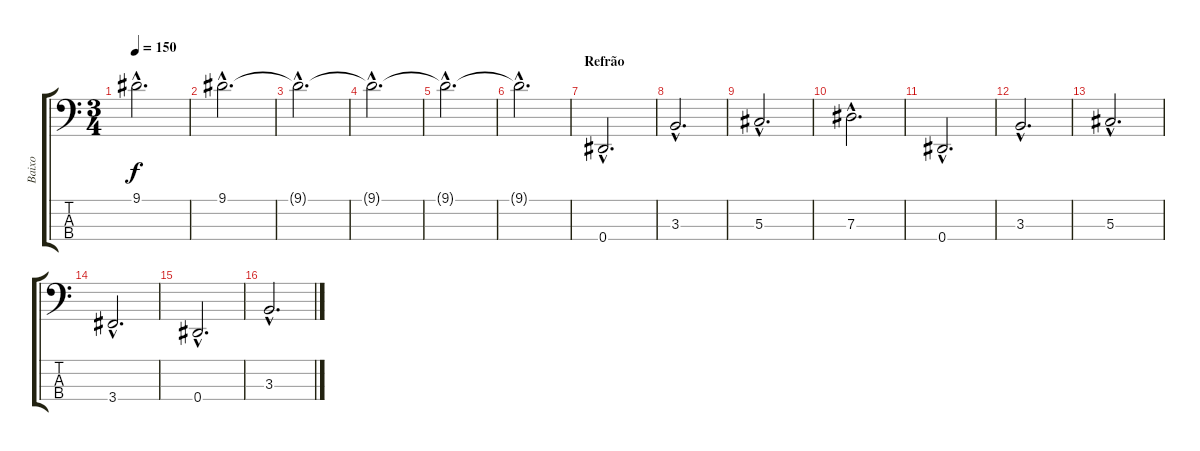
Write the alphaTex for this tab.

\track ("Baixo" "Baixo") {instrument electricbasspick}
\staff {score tabs}
\tuning (Gb2 Db2 Ab1 Eb1) {hide}
\ts (3 4)
\tempo 150
\clef f4
\ks c
9.1{hac t}.2{d dy f} |
9.1{hac}.2{d} |
9.1{hac t}.2{d} |
9.1{hac t}.2{d} |
9.1{hac t}.2{d} |
9.1{hac t}.2{d} |
\section ("" "Refrão")
0.4{hac}.2{d} |
3.3{hac}.2{d} |
5.3{hac}.2{d} |
7.3{hac}.2{d} |
0.4{hac}.2{d} |
3.3{hac}.2{d} |
5.3{hac}.2{d} |
3.4{hac}.2{d} |
0.4{hac}.2{d} |
3.3{hac}.2{d}
